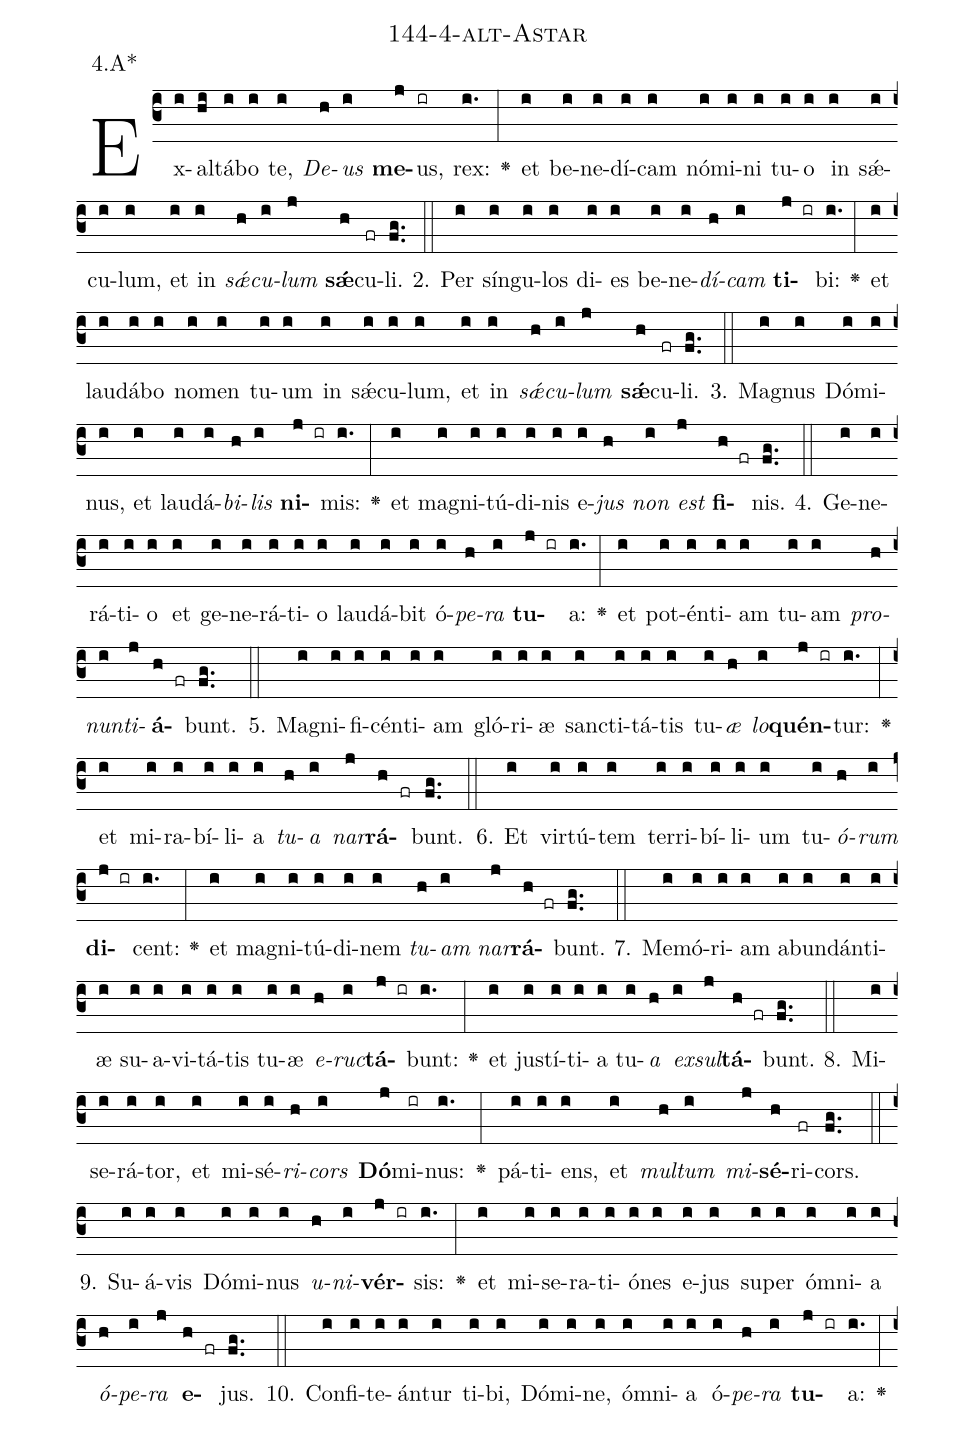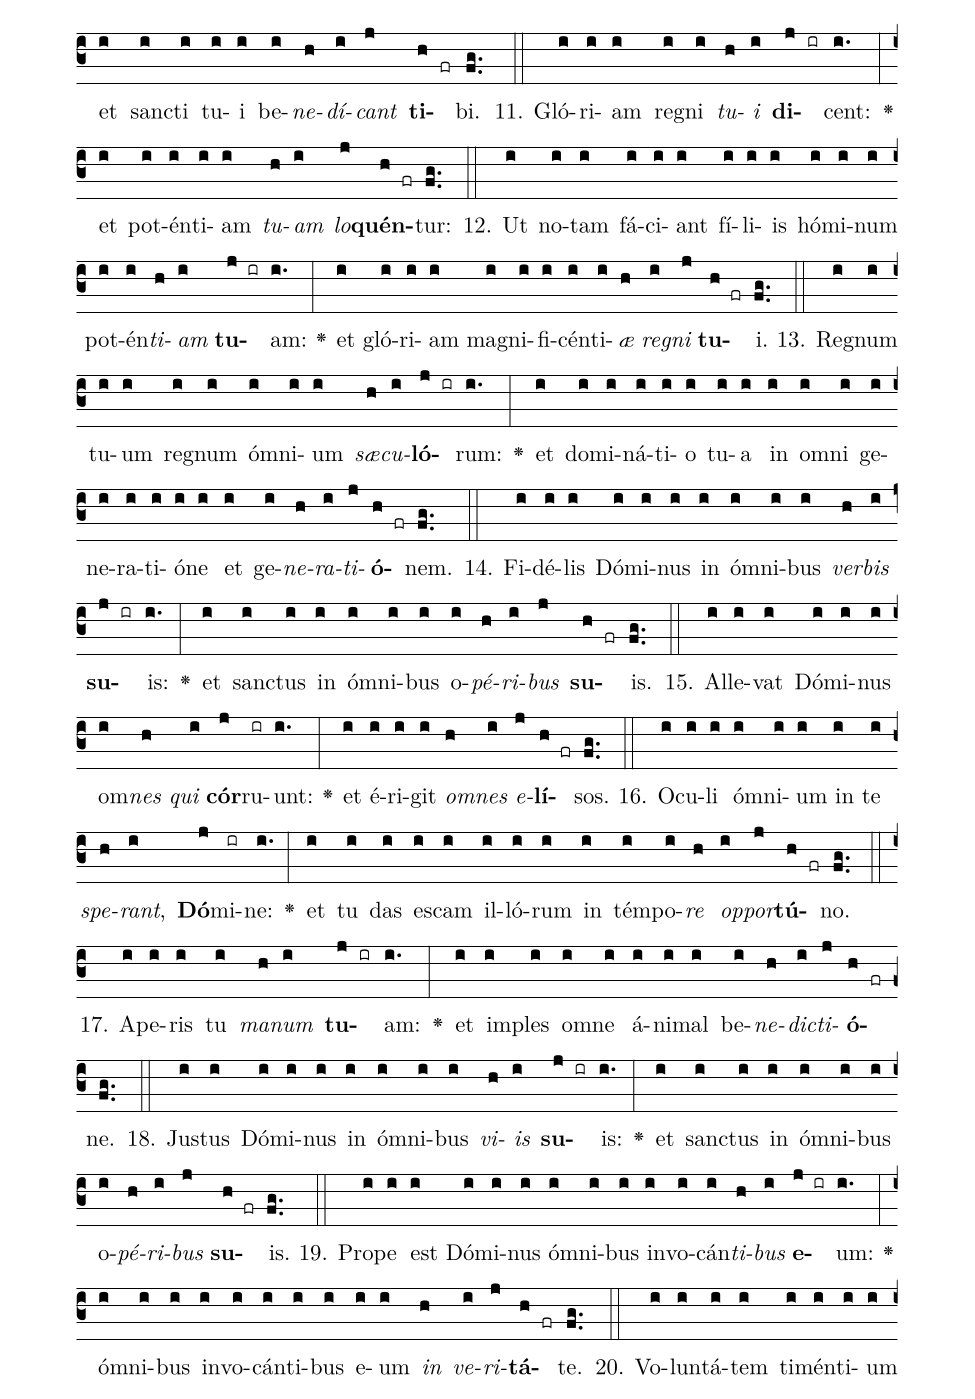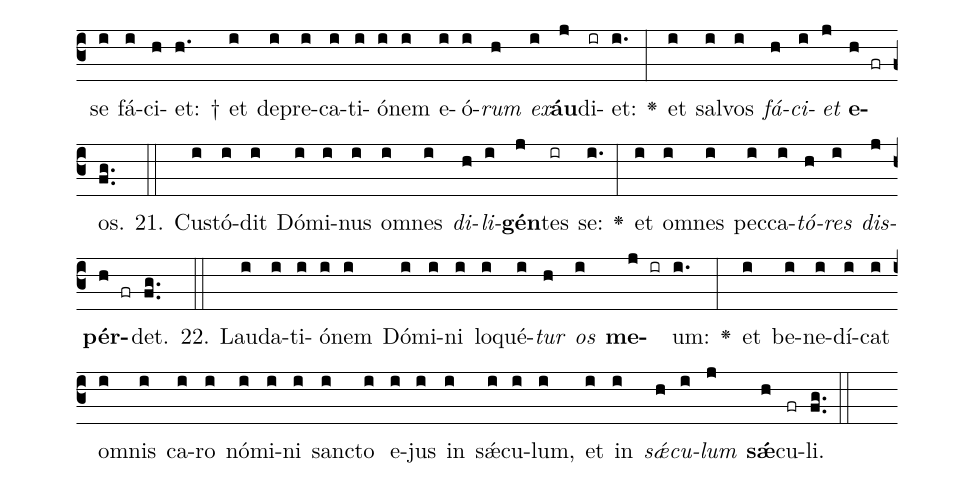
name: 144-4-alt-Astar;
annotation: 4.A*;
%%
(c3)Ex(i)al(hi)tá(i)bo(i) te,(i) <i>De</i>(h)<i>us</i>(i) <b>me</b>(j)us,(ir) rex:(i.) <v>\greheightstar</v>(:) et(i) be(i)ne(i)dí(i)cam(i) nó(i)mi(i)ni(i) tu(i)o(i) in(i) sǽ(i)cu(i)lum,(i) et(i) in(i) <i>sǽ</i>(h)<i>cu</i>(i)<i>lum</i>(j) <b>sǽ</b>(h)cu(fr)li.(fg..) (::)
2. Per(i) sín(i)gu(i)los(i) di(i)es(i) be(i)ne(i)<i>dí</i>(h)<i>cam</i>(i) <b>ti</b>(j ir)bi:(i.) <v>\greheightstar</v>(:) et(i) lau(i)dá(i)bo(i) no(i)men(i) tu(i)um(i) in(i) sǽ(i)cu(i)lum,(i) et(i) in(i) <i>sǽ</i>(h)<i>cu</i>(i)<i>lum</i>(j) <b>sǽ</b>(h)cu(fr)li.(fg..) (::)
3. Ma(i)gnus(i) Dó(i)mi(i)nus,(i) et(i) lau(i)dá(i)<i>bi</i>(h)<i>lis</i>(i) <b>ni</b>(j ir)mis:(i.) <v>\greheightstar</v>(:) et(i) ma(i)gni(i)tú(i)di(i)nis(i) e(i)<i>jus</i>(h) <i>non</i>(i) <i>est</i>(j) <b>fi</b>(h fr)nis.(fg..) (::)
4. Ge(i)ne(i)rá(i)ti(i)o(i) et(i) ge(i)ne(i)rá(i)ti(i)o(i) lau(i)dá(i)bit(i) ó(i)<i>pe</i>(h)<i>ra</i>(i) <b>tu</b>(j ir)a:(i.) <v>\greheightstar</v>(:) et(i) pot(i)én(i)ti(i)am(i) tu(i)am(i) <i>pro</i>(h)<i>nun</i>(i)<i>ti</i>(j)<b>á</b>(h fr)bunt.(fg..) (::)
5. Ma(i)gni(i)fi(i)cén(i)ti(i)am(i) gló(i)ri(i)æ(i) sanc(i)ti(i)tá(i)tis(i) tu(i)<i>æ</i>(h) <i>lo</i>(i)<b>quén</b>(j ir)tur:(i.) <v>\greheightstar</v>(:) et(i) mi(i)ra(i)bí(i)li(i)a(i) <i>tu</i>(h)<i>a</i>(i) <i>nar</i>(j)<b>rá</b>(h fr)bunt.(fg..) (::)
6. Et(i) vir(i)tú(i)tem(i) ter(i)ri(i)bí(i)li(i)um(i) tu(i)<i>ó</i>(h)<i>rum</i>(i) <b>di</b>(j ir)cent:(i.) <v>\greheightstar</v>(:) et(i) ma(i)gni(i)tú(i)di(i)nem(i) <i>tu</i>(h)<i>am</i>(i) <i>nar</i>(j)<b>rá</b>(h fr)bunt.(fg..) (::)
7. Me(i)mó(i)ri(i)am(i) ab(i)un(i)dán(i)ti(i)æ(i) su(i)a(i)vi(i)tá(i)tis(i) tu(i)æ(i) <i>e</i>(h)<i>ruc</i>(i)<b>tá</b>(j ir)bunt:(i.) <v>\greheightstar</v>(:) et(i) jus(i)tí(i)ti(i)a(i) tu(i)<i>a</i>(h) <i>ex</i>(i)<i>sul</i>(j)<b>tá</b>(h fr)bunt.(fg..) (::)
8. Mi(i)se(i)rá(i)tor,(i) et(i) mi(i)sé(i)<i>ri</i>(h)<i>cors</i>(i) <b>Dó</b>(j)mi(ir)nus:(i.) <v>\greheightstar</v>(:) pá(i)ti(i)ens,(i) et(i) <i>mul</i>(h)<i>tum</i>(i) <i>mi</i>(j)<b>sé</b>(h)ri(fr)cors.(fg..) (::)
9. Su(i)á(i)vis(i) Dó(i)mi(i)nus(i) <i>u</i>(h)<i>ni</i>(i)<b>vér</b>(j ir)sis:(i.) <v>\greheightstar</v>(:) et(i) mi(i)se(i)ra(i)ti(i)ó(i)nes(i) e(i)jus(i) su(i)per(i) óm(i)ni(i)a(i) <i>ó</i>(h)<i>pe</i>(i)<i>ra</i>(j) <b>e</b>(h fr)jus.(fg..) (::)
10. Con(i)fi(i)te(i)án(i)tur(i) ti(i)bi,(i) Dó(i)mi(i)ne,(i) óm(i)ni(i)a(i) ó(i)<i>pe</i>(h)<i>ra</i>(i) <b>tu</b>(j ir)a:(i.) <v>\greheightstar</v>(:) et(i) sanc(i)ti(i) tu(i)i(i) be(i)<i>ne</i>(h)<i>dí</i>(i)<i>cant</i>(j) <b>ti</b>(h fr)bi.(fg..) (::)
11. Gló(i)ri(i)am(i) re(i)gni(i) <i>tu</i>(h)<i>i</i>(i) <b>di</b>(j ir)cent:(i.) <v>\greheightstar</v>(:) et(i) pot(i)én(i)ti(i)am(i) <i>tu</i>(h)<i>am</i>(i) <i>lo</i>(j)<b>quén</b>(h fr)tur:(fg..) (::)
12. Ut(i) no(i)tam(i) fá(i)ci(i)ant(i) fí(i)li(i)is(i) hó(i)mi(i)num(i) pot(i)én(i)<i>ti</i>(h)<i>am</i>(i) <b>tu</b>(j ir)am:(i.) <v>\greheightstar</v>(:) et(i) gló(i)ri(i)am(i) ma(i)gni(i)fi(i)cén(i)ti(i)<i>æ</i>(h) <i>re</i>(i)<i>gni</i>(j) <b>tu</b>(h fr)i.(fg..) (::)
13. Re(i)gnum(i) tu(i)um(i) re(i)gnum(i) óm(i)ni(i)um(i) <i>sæ</i>(h)<i>cu</i>(i)<b>ló</b>(j ir)rum:(i.) <v>\greheightstar</v>(:) et(i) do(i)mi(i)ná(i)ti(i)o(i) tu(i)a(i) in(i) om(i)ni(i) ge(i)ne(i)ra(i)ti(i)ó(i)ne(i) et(i) ge(i)<i>ne</i>(h)<i>ra</i>(i)<i>ti</i>(j)<b>ó</b>(h fr)nem.(fg..) (::)
14. Fi(i)dé(i)lis(i) Dó(i)mi(i)nus(i) in(i) óm(i)ni(i)bus(i) <i>ver</i>(h)<i>bis</i>(i) <b>su</b>(j ir)is:(i.) <v>\greheightstar</v>(:) et(i) sanc(i)tus(i) in(i) óm(i)ni(i)bus(i) o(i)<i>pé</i>(h)<i>ri</i>(i)<i>bus</i>(j) <b>su</b>(h fr)is.(fg..) (::)
15. Al(i)le(i)vat(i) Dó(i)mi(i)nus(i) om(i)<i>nes</i>(h) <i>qui</i>(i) <b>cór</b>(j)ru(ir)unt:(i.) <v>\greheightstar</v>(:) et(i) é(i)ri(i)git(i) <i>om</i>(h)<i>nes</i>(i) <i>e</i>(j)<b>lí</b>(h fr)sos.(fg..) (::)
16. O(i)cu(i)li(i) óm(i)ni(i)um(i) in(i) te(i) <i>spe</i>(h)<i>rant</i>,(i) <b>Dó</b>(j)mi(ir)ne:(i.) <v>\greheightstar</v>(:) et(i) tu(i) das(i) es(i)cam(i) il(i)ló(i)rum(i) in(i) tém(i)po(i)<i>re</i>(h) <i>op</i>(i)<i>por</i>(j)<b>tú</b>(h fr)no.(fg..) (::)
17. A(i)pe(i)ris(i) tu(i) <i>ma</i>(h)<i>num</i>(i) <b>tu</b>(j ir)am:(i.) <v>\greheightstar</v>(:) et(i) im(i)ples(i) om(i)ne(i) á(i)ni(i)mal(i) be(i)<i>ne</i>(h)<i>dic</i>(i)<i>ti</i>(j)<b>ó</b>(h fr)ne.(fg..) (::)
18. Jus(i)tus(i) Dó(i)mi(i)nus(i) in(i) óm(i)ni(i)bus(i) <i>vi</i>(h)<i>is</i>(i) <b>su</b>(j ir)is:(i.) <v>\greheightstar</v>(:) et(i) sanc(i)tus(i) in(i) óm(i)ni(i)bus(i) o(i)<i>pé</i>(h)<i>ri</i>(i)<i>bus</i>(j) <b>su</b>(h fr)is.(fg..) (::)
19. Pro(i)pe(i) est(i) Dó(i)mi(i)nus(i) óm(i)ni(i)bus(i) in(i)vo(i)cán(i)<i>ti</i>(h)<i>bus</i>(i) <b>e</b>(j ir)um:(i.) <v>\greheightstar</v>(:) óm(i)ni(i)bus(i) in(i)vo(i)cán(i)ti(i)bus(i) e(i)um(i) <i>in</i>(h) <i>ve</i>(i)<i>ri</i>(j)<b>tá</b>(h fr)te.(fg..) (::)
20. Vo(i)lun(i)tá(i)tem(i) ti(i)mén(i)ti(i)um(i) se(i) fá(i)ci(h)et: †(h.) et(i) de(i)pre(i)ca(i)ti(i)ó(i)nem(i) e(i)ó(i)<i>rum</i>(h) <i>ex</i>(i)<b>áu</b>(j)di(ir)et:(i.) <v>\greheightstar</v>(:) et(i) sal(i)vos(i) <i>fá</i>(h)<i>ci</i>(i)<i>et</i>(j) <b>e</b>(h fr)os.(fg..) (::)
21. Cus(i)tó(i)dit(i) Dó(i)mi(i)nus(i) om(i)nes(i) <i>di</i>(h)<i>li</i>(i)<b>gén</b>(j)tes(ir) se:(i.) <v>\greheightstar</v>(:) et(i) om(i)nes(i) pec(i)ca(i)<i>tó</i>(h)<i>res</i>(i) <i>dis</i>(j)<b>pér</b>(h fr)det.(fg..) (::)
22. Lau(i)da(i)ti(i)ó(i)nem(i) Dó(i)mi(i)ni(i) lo(i)qué(i)<i>tur</i>(h) <i>os</i>(i) <b>me</b>(j ir)um:(i.) <v>\greheightstar</v>(:) et(i) be(i)ne(i)dí(i)cat(i) om(i)nis(i) ca(i)ro(i) nó(i)mi(i)ni(i) sanc(i)to(i) e(i)jus(i) in(i) sǽ(i)cu(i)lum,(i) et(i) in(i) <i>sǽ</i>(h)<i>cu</i>(i)<i>lum</i>(j) <b>sǽ</b>(h)cu(fr)li.(fg..) (::)
